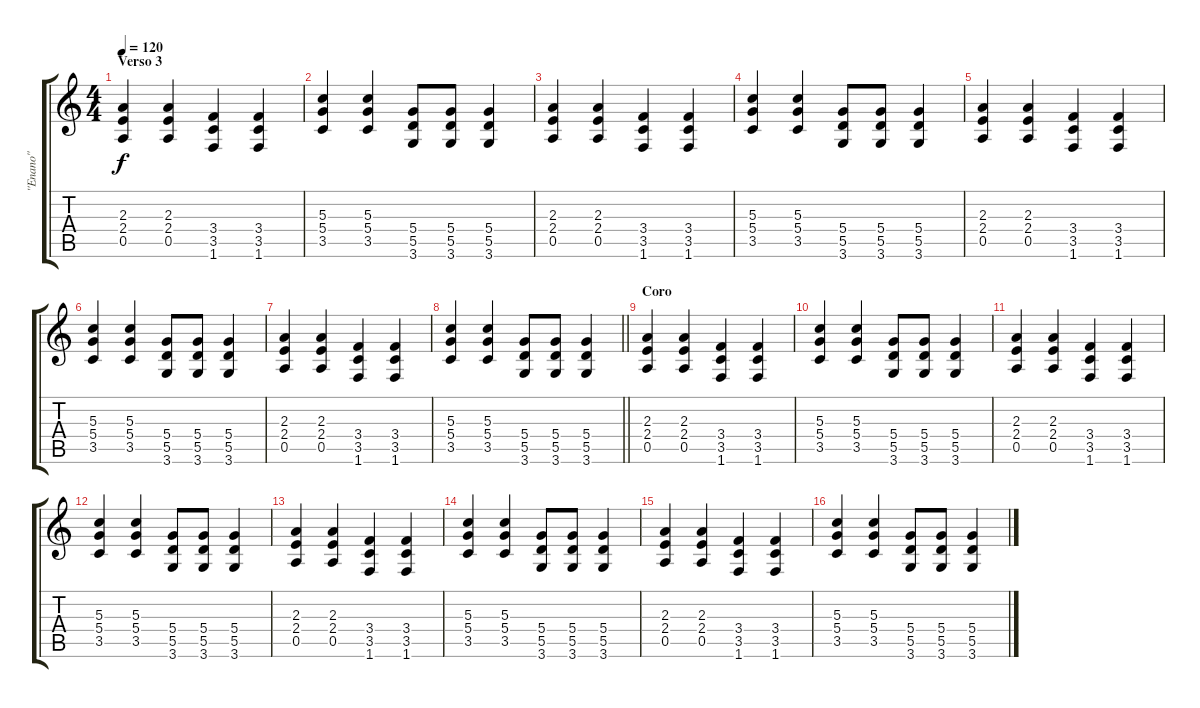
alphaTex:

\track ("''Enano''" "''Enano''") {instrument overdrivenguitar}
\staff {score tabs}
\tuning (E4 B3 G3 D3 A2 E2) {hide}
\ts (4 4)
\section ("" "Verso 3")
\tempo 120
\clef g2
\ks c
(2.3 2.4 0.5).4{dy f} (2.3 2.4 0.5).4 (3.4 3.5 1.6).4 (3.4 3.5 1.6).4 |
(5.3 5.4 3.5).4 (5.3 5.4 3.5).4 (5.4 5.5 3.6).8 (5.4 5.5 3.6).8 (5.4 5.5 3.6).4 |
(2.3 2.4 0.5).4 (2.3 2.4 0.5).4 (3.4 3.5 1.6).4 (3.4 3.5 1.6).4 |
(5.3 5.4 3.5).4 (5.3 5.4 3.5).4 (5.4 5.5 3.6).8 (5.4 5.5 3.6).8 (5.4 5.5 3.6).4 |
(2.3 2.4 0.5).4 (2.3 2.4 0.5).4 (3.4 3.5 1.6).4 (3.4 3.5 1.6).4 |
(5.3 5.4 3.5).4 (5.3 5.4 3.5).4 (5.4 5.5 3.6).8 (5.4 5.5 3.6).8 (5.4 5.5 3.6).4 |
(2.3 2.4 0.5).4 (2.3 2.4 0.5).4 (3.4 3.5 1.6).4 (3.4 3.5 1.6).4 |
\barLineRight lightlight
(5.3 5.4 3.5).4 (5.3 5.4 3.5).4 (5.4 5.5 3.6).8 (5.4 5.5 3.6).8 (5.4 5.5 3.6).4 |
\section ("" "Coro")
(2.3 2.4 0.5).4 (2.3 2.4 0.5).4 (3.4 3.5 1.6).4 (3.4 3.5 1.6).4 |
(5.3 5.4 3.5).4 (5.3 5.4 3.5).4 (5.4 5.5 3.6).8 (5.4 5.5 3.6).8 (5.4 5.5 3.6).4 |
(2.3 2.4 0.5).4 (2.3 2.4 0.5).4 (3.4 3.5 1.6).4 (3.4 3.5 1.6).4 |
(5.3 5.4 3.5).4 (5.3 5.4 3.5).4 (5.4 5.5 3.6).8 (5.4 5.5 3.6).8 (5.4 5.5 3.6).4 |
(2.3 2.4 0.5).4 (2.3 2.4 0.5).4 (3.4 3.5 1.6).4 (3.4 3.5 1.6).4 |
(5.3 5.4 3.5).4 (5.3 5.4 3.5).4 (5.4 5.5 3.6).8 (5.4 5.5 3.6).8 (5.4 5.5 3.6).4 |
(2.3 2.4 0.5).4 (2.3 2.4 0.5).4 (3.4 3.5 1.6).4 (3.4 3.5 1.6).4 |
(5.3 5.4 3.5).4 (5.3 5.4 3.5).4 (5.4 5.5 3.6).8 (5.4 5.5 3.6).8 (5.4 5.5 3.6).4
